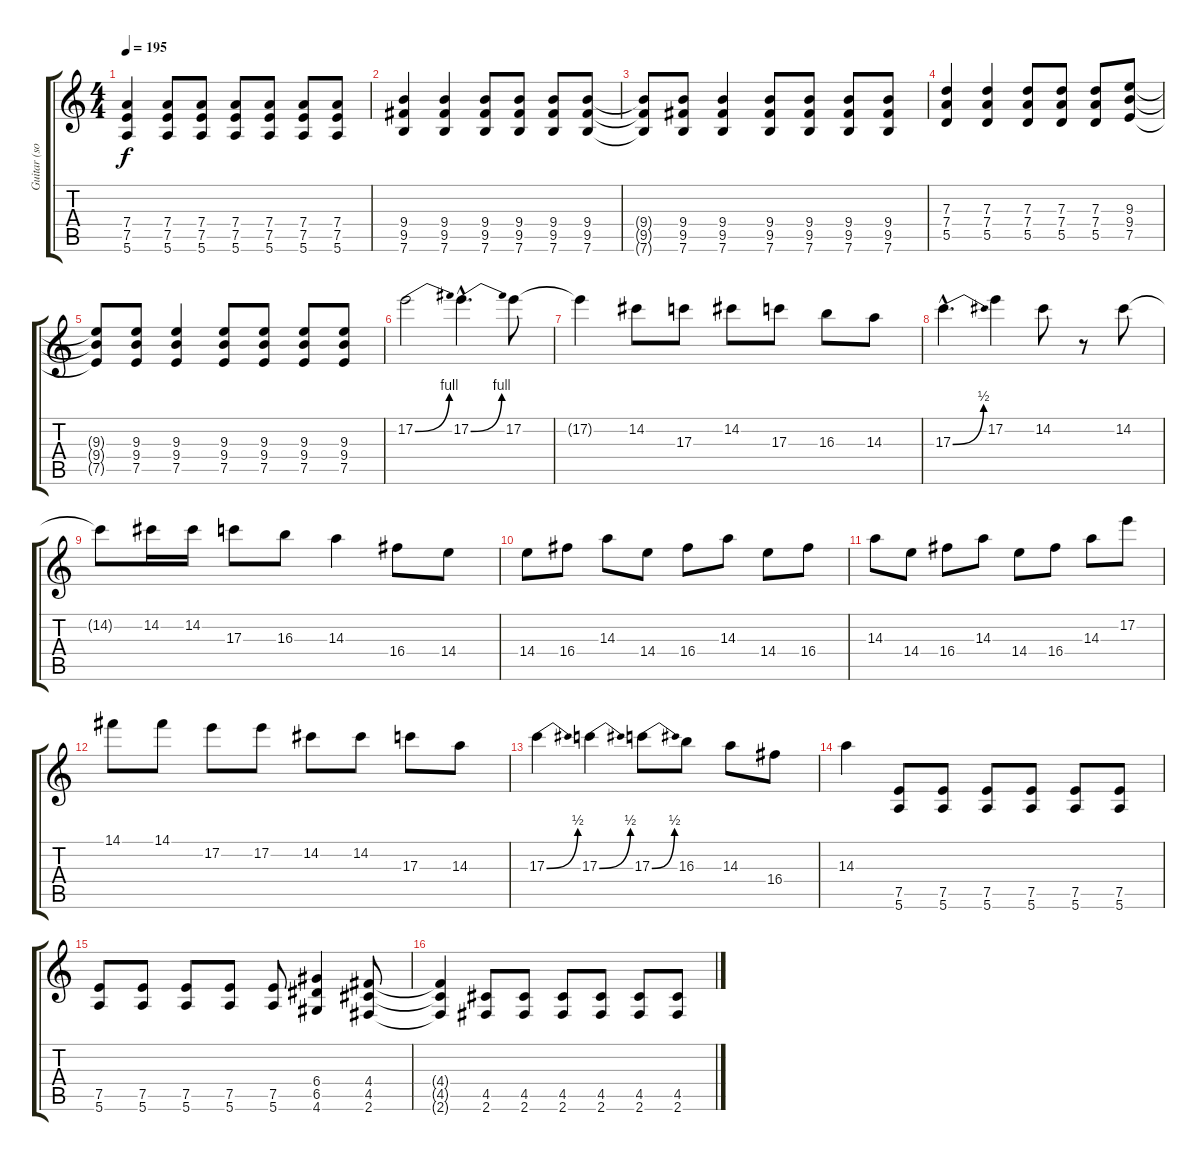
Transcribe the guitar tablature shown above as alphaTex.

\track ("Guitar (solo)" "Guitar (so") {instrument overdrivenguitar}
\staff {score tabs}
\tuning (E4 B3 G3 D3 A2 E2) {hide}
\ts (4 4)
\tempo 195
\clef g2
\ks c
(7.4{t} 7.5{t} 5.6{t}).4{dy f} (7.4 7.5 5.6).8 (7.4 7.5 5.6).8 (7.4 7.5 5.6).8 (7.4 7.5 5.6).8 (7.4 7.5 5.6).8 (7.4 7.5 5.6).8 |
(9.4 9.5 7.6).4 (9.4 9.5 7.6).4 (9.4 9.5 7.6).8 (9.4 9.5 7.6).8 (9.4 9.5 7.6).8 (9.4 9.5 7.6).8 |
(9.4{t} 9.5{t} 7.6{t}).8 (9.4 9.5 7.6).8 (9.4 9.5 7.6).4 (9.4 9.5 7.6).8 (9.4 9.5 7.6).8 (9.4 9.5 7.6).8 (9.4 9.5 7.6).8 |
(7.3 7.4 5.5).4 (7.3 7.4 5.5).4 (7.3 7.4 5.5).8 (7.3 7.4 5.5).8 (7.3 7.4 5.5).8 (9.3 9.4 7.5).8 |
(9.3{t} 9.4{t} 7.5{t}).8 (9.3 9.4 7.5).8 (9.3 9.4 7.5).4 (9.3 9.4 7.5).8 (9.3 9.4 7.5).8 (9.3 9.4 7.5).8 (9.3 9.4 7.5).8 |
17.2{be (bend 0 0 60 4)}.2{volume 14} 17.2{be (bend 0 0 60 4) hac}.4{d} 17.2.8 |
17.2{t}.4 14.2.8 17.3.8 14.2.8 17.3.8 16.3.8 14.3.8 |
17.3{be (bend 0 0 60 2) hac}.4{d} 17.2.4 14.2.8 r.8 14.2.8 |
14.2{t}.8 14.2.16 14.2.16 17.3.8 16.3.8 14.3.4 16.4.8 14.4.8 |
14.4.8 16.4.8 14.3.8 14.4.8 16.4.8 14.3.8 14.4.8 16.4.8 |
14.3.8 14.4.8 16.4.8 14.3.8 14.4.8 16.4.8 14.3.8 17.2.8 |
14.1.8 14.1.8 17.2.8 17.2.8 14.2.8 14.2.8 17.3.8 14.3.8 |
17.3{be (bend 0 0 60 2)}.4 17.3{be (bend 0 0 60 2)}.4 17.3{be (bend 0 0 60 2)}.8 16.3.8 14.3.8 16.4.8 |
14.3.4 (7.5 5.6).8{volume 12} (7.5 5.6).8 (7.5 5.6).8 (7.5 5.6).8 (7.5 5.6).8 (7.5 5.6).8 |
(7.5 5.6).8 (7.5 5.6).8 (7.5 5.6).8 (7.5 5.6).8 (7.5 5.6).8 (6.4 6.5 4.6).4 (4.4 4.5 2.6).8 |
(4.4{t} 4.5{t} 2.6{t}).4 (4.5 2.6).8 (4.5 2.6).8 (4.5 2.6).8 (4.5 2.6).8 (4.5 2.6).8 (4.5 2.6).8
